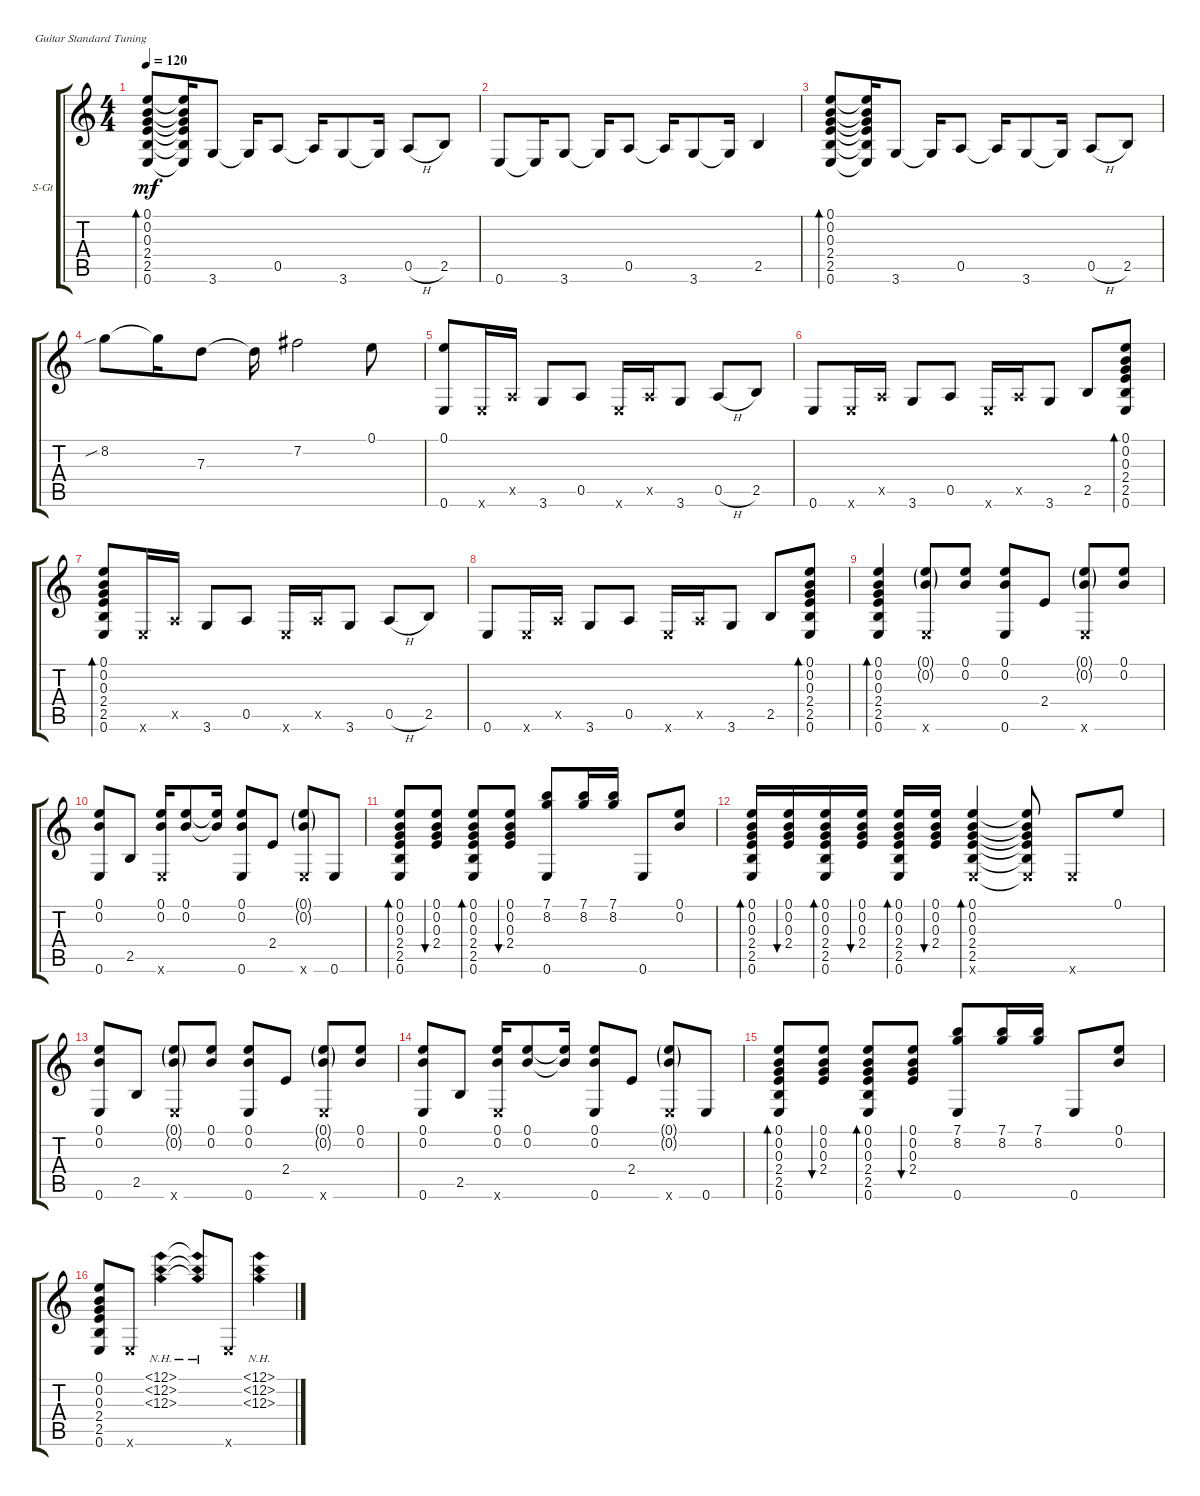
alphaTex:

\defaultSystemsLayout 4
\bracketExtendMode groupsimilarinstruments
\firstSystemTrackNameOrientation horizontal
\otherSystemsTrackNameOrientation horizontal
\track ("Steel Guitar" "S-Gt") {instrument acousticguitarsteel}
\staff {score tabs}
\tuning (E4 B3 G3 D3 A2 E2)
\ts (4 4)
\tempo 120
\clef g2
\ks c
(0.6 2.5 2.4 0.3 0.2 0.1).8{bd 30 dy mf instrument acousticguitarsteel} (0.6{t} 2.5{t} 2.4{t} 0.3{t} 0.2{t} 0.1{t}).16 3.6.8 3.6{t}.16 0.5.8 0.5{t}.16 3.6.8 3.6{t}.16 0.5{h}.8 2.5.8 |
0.6.8 0.6{t}.16 3.6.8 3.6{t}.16 0.5.8 0.5{t}.16 3.6.8 3.6{t}.16 2.5.4 |
(0.6 2.5 2.4 0.3 0.2 0.1).8{bd 30} (0.6{t} 2.5{t} 2.4{t} 0.3{t} 0.2{t} 0.1{t}).16 3.6.8 3.6{t}.16 0.5.8 0.5{t}.16 3.6.8 3.6{t}.16 0.5{h}.8 2.5.8 |
8.2{sib}.8 8.2{t}.16 7.3.8 7.3{t}.16 7.2.2 0.1.8 |
(0.1 0.6).8 0.6{x}.16 0.5{x}.16 3.6.8 0.5.8 0.6{x}.16 0.5{x}.16 3.6.8 0.5{h}.8 2.5.8 |
0.6.8 0.6{x}.16 0.5{x}.16 3.6.8 0.5.8 0.6{x}.16 0.5{x}.16 3.6.8 2.5.8 (0.6 2.5 2.4 0.3 0.2 0.1).8{bd 30} |
(0.6 2.5 2.4 0.3 0.2 0.1).8{bd 30} 0.6{x}.16 0.5{x}.16 3.6.8 0.5.8 0.6{x}.16 0.5{x}.16 3.6.8 0.5{h}.8 2.5.8 |
0.6.8 0.6{x}.16 0.5{x}.16 3.6.8 0.5.8 0.6{x}.16 0.5{x}.16 3.6.8 2.5.8 (0.6 2.5 2.4 0.3 0.2 0.1).8{bd 30} |
(0.6 2.5 2.4 0.3 0.2 0.1).4{bd 30} (0.1{g} 0.2{g} 0.6{x}).8 (0.1 0.2).8 (0.2 0.1 0.6).8 2.4.8 (0.6{x} 0.1{g} 0.2{g}).8 (0.2 0.1).8 |
(0.6 0.1 0.2).8 2.5.8 (0.1 0.6{x} 0.2).16 (0.2 0.1).8 (0.2{t} 0.1{t}).16 (0.1 0.2 0.6).8 2.4.8 (0.6{x} 0.1{g} 0.2{g}).8 0.6.8 |
(0.6 2.5 2.4 0.3 0.2 0.1).8{bd 30} (2.4 0.3 0.2 0.1).8{bu 30} (0.1 0.2 0.3 2.4 2.5 0.6).8{bd 30} (2.4 0.3 0.2 0.1).8{bu 30} (7.1 8.2 0.6).8 (8.2 7.1).16 (7.1 8.2).16 0.6.8 (0.1 0.2).8 |
(0.6 2.5 2.4 0.3 0.2 0.1).16{bd 30} (2.4 0.3 0.2 0.1).16{bu 30} (0.1 0.2 0.3 2.4 2.5 0.6).16{bd 30} (2.4 0.3 0.2 0.1).16{bu 30} (0.6 2.5 2.4 0.3 0.2 0.1).16{bd 30} (2.4 0.3 0.2 0.1).16{bu 30} (0.6{x} 2.5 2.4 0.3 0.2 0.1).4{bd 30} (0.6{x t} 2.5{t} 2.4{t} 0.3{t} 0.2{t} 0.1{t}).8 0.6{x}.8 0.1.8 |
(0.6 0.1 0.2).8 2.5.8 (0.1{g} 0.6{x} 0.2{g}).8 (0.2 0.1).8 (0.1 0.2 0.6).8 2.4.8 (0.6{x} 0.1{g} 0.2{g}).8 (0.2 0.1).8 |
(0.6 0.1 0.2).8 2.5.8 (0.1 0.6{x} 0.2).16 (0.2 0.1).8 (0.2{t} 0.1{t}).16 (0.1 0.2 0.6).8 2.4.8 (0.6{x} 0.1{g} 0.2{g}).8 0.6.8 |
(0.6 2.5 2.4 0.3 0.2 0.1).8{bd 30} (2.4 0.3 0.2 0.1).8{bu 30} (0.1 0.2 0.3 2.4 2.5 0.6).8{bd 30} (2.4 0.3 0.2 0.1).8{bu 30} (7.1 8.2 0.6).8 (8.2 7.1).16 (7.1 8.2).16 0.6.8 (0.1 0.2).8 |
(0.6 2.5 2.4 0.3 0.2 0.1).8 0.6{x}.8 (12.1{nh} 12.2{nh} 12.3{nh}).4 (12.1{nh t} 12.2{nh t} 12.3{nh t}).8 0.6{x}.8 (12.1{nh} 12.2{nh} 12.3{nh}).4
